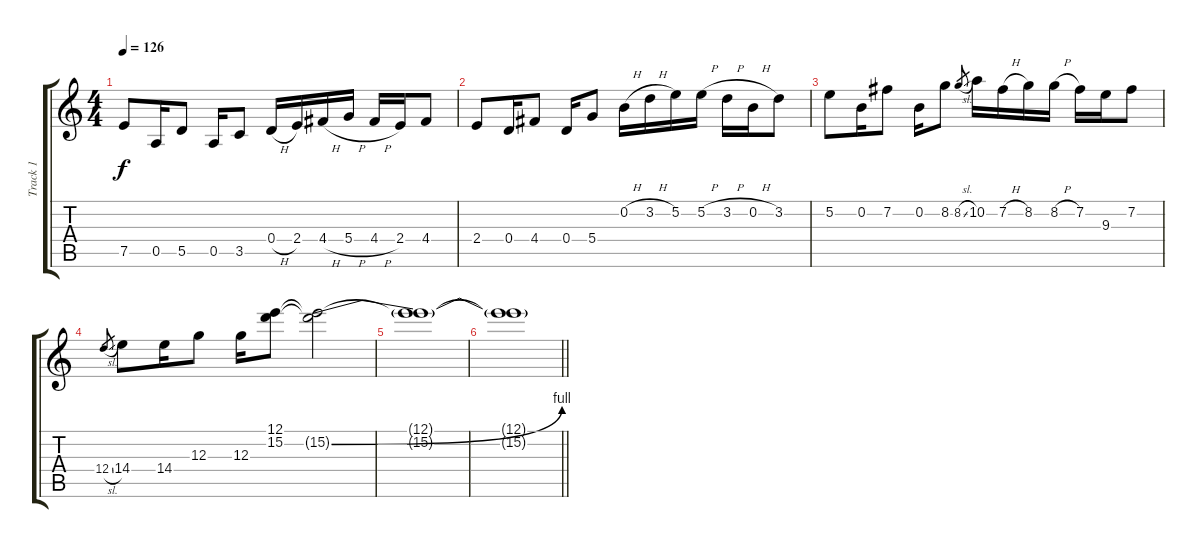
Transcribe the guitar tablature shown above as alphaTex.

\track ("Track 1" "Track 1") {instrument overdrivenguitar}
\staff {score tabs}
\tuning (E4 B3 G3 D3 A2 E2) {hide}
\ts (4 4)
\tempo 126
\clef g2
\ks c
7.5.8{dy f} 0.5.16 5.5.8 0.5.16 3.5.8 0.4{h}.16 2.4.16 4.4{h}.16 5.4{h}.16 4.4{h}.16 2.4.16 4.4.8 |
2.4.8 0.4.16 4.4.8 0.4.16 5.4.8 0.2{h}.16 3.2{h}.16 5.2.16 5.2{h}.16 3.2{h}.16 0.2{h}.16 3.2.8 |
5.2.8 0.2.16 7.2.8 0.2.16 8.2.8 8.2{sl}.8{gr} 10.2.16 7.2{h}.16 8.2.16 8.2{h}.16 7.2.16 9.3.16 7.2.8 |
12.4{sl}.8{gr} 14.4.8 14.4.16 12.3.8 12.3.16 (12.1 15.2).8 (12.1{t} 15.2{be (bend 0 0 60 4) t}).2 |
(12.1{t} 15.2{t}).1 |
\barLineRight lightlight
(12.1{t} 15.2{t}).1
